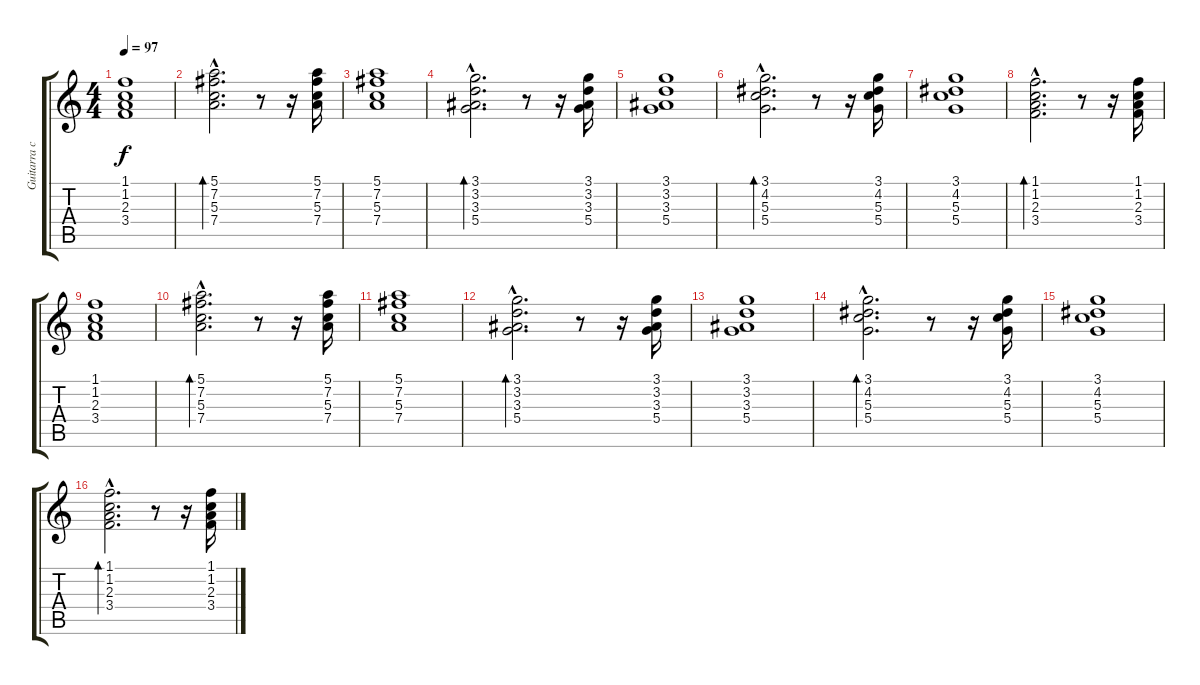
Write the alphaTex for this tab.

\track ("Guitarra con distor" "Guitarra c") {instrument electricguitarmuted}
\staff {score tabs}
\tuning (E4 B3 G3 D3 A2 E2) {hide}
\ts (4 4)
\tempo 97
\clef g2
\ks c
(1.1 1.2 2.3 3.4).1{dy f} |
(5.1{hac} 7.2{hac} 5.3{hac} 7.4{hac}).2{d bd 480} r.8 r.16 (5.1 7.2 5.3 7.4).16 |
(5.1 7.2 5.3 7.4).1 |
(3.1{hac} 3.2{hac} 3.3{hac} 5.4{hac}).2{d bd 480} r.8 r.16 (3.1 3.2 3.3 5.4).16 |
(3.1 3.2 3.3 5.4).1 |
(3.1{hac} 4.2{hac} 5.3{hac} 5.4{hac}).2{d bd 480} r.8 r.16 (3.1 4.2 5.3 5.4).16 |
(3.1 4.2 5.3 5.4).1 |
(1.1{hac} 1.2{hac} 2.3{hac} 3.4{hac}).2{d bd 480} r.8 r.16 (1.1 1.2 2.3 3.4).16 |
(1.1 1.2 2.3 3.4).1 |
(5.1{hac} 7.2{hac} 5.3{hac} 7.4{hac}).2{d bd 480} r.8 r.16 (5.1 7.2 5.3 7.4).16 |
(5.1 7.2 5.3 7.4).1 |
(3.1{hac} 3.2{hac} 3.3{hac} 5.4{hac}).2{d bd 480} r.8 r.16 (3.1 3.2 3.3 5.4).16 |
(3.1 3.2 3.3 5.4).1 |
(3.1{hac} 4.2{hac} 5.3{hac} 5.4{hac}).2{d bd 480} r.8 r.16 (3.1 4.2 5.3 5.4).16 |
(3.1 4.2 5.3 5.4).1 |
(1.1{hac} 1.2{hac} 2.3{hac} 3.4{hac}).2{d bd 480} r.8 r.16 (1.1 1.2 2.3 3.4).16
